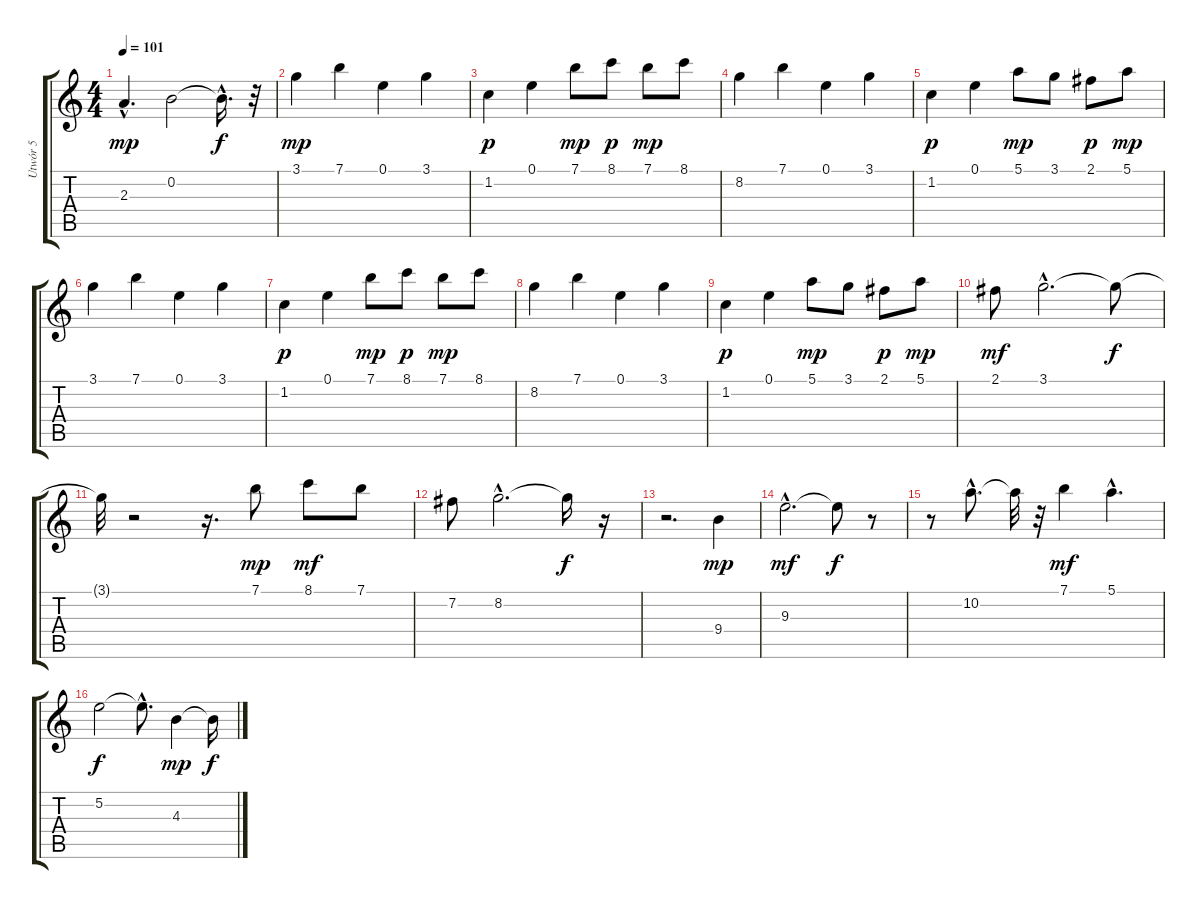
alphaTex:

\track ("Utwór 5" "Utwór 5") {instrument overdrivenguitar}
\staff {score tabs}
\tuning (E4 B3 G3 D3 A2 E2) {hide}
\ts (4 4)
\tempo 101
\clef g2
\ks c
2.3{hac}.4{d dy mp} 0.2.2 0.2{hac t}.16{d dy f} r.32 |
3.1.4{dy mp} 7.1.4 0.1.4 3.1.4 |
1.2.4{dy p} 0.1.4 7.1.8{dy mp} 8.1.8{dy p} 7.1.8{dy mp} 8.1.8 |
8.2.4 7.1.4 0.1.4 3.1.4 |
1.2.4{dy p} 0.1.4 5.1.8{dy mp} 3.1.8 2.1.8{dy p} 5.1.8{dy mp} |
3.1.4 7.1.4 0.1.4 3.1.4 |
1.2.4{dy p} 0.1.4 7.1.8{dy mp} 8.1.8{dy p} 7.1.8{dy mp} 8.1.8 |
8.2.4 7.1.4 0.1.4 3.1.4 |
1.2.4{dy p} 0.1.4 5.1.8{dy mp} 3.1.8 2.1.8{dy p} 5.1.8{dy mp} |
2.1.8{dy mf} 3.1{hac}.2{d} 3.1{t}.8{dy f} |
3.1{t}.32 r.2 r.16{d} 7.1.8{dy mp} 8.1.8{dy mf} 7.1.8 |
7.2.8 8.2{hac}.2{d} 8.2{t}.16{dy f} r.16 |
r.2{d} 9.4.4{dy mp} |
9.3{hac}.2{d dy mf} 9.3{t}.8{dy f} r.8 |
r.8 10.2{hac}.8{d} 10.2{t}.32 r.32 7.1.4{dy mf} 5.1{hac}.4{d} |
5.2.2{dy f} 5.2{hac t}.8{d} 4.3.4{dy mp} 4.3{t}.16{dy f}
